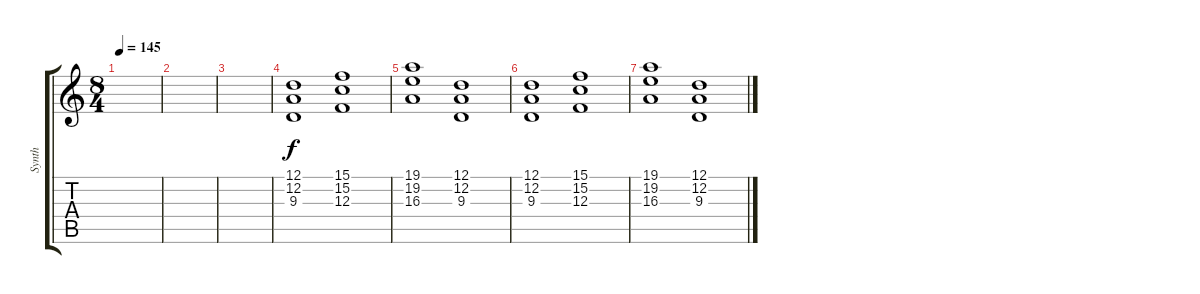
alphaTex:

\track ("Synth" "Synth") {instrument stringensemble1}
\staff {score tabs}
\tuning (D4 A3 F3 C3 G2 D2) {hide}
\ts (8 4)
\tempo 145
\clef g2
\ks c
|
|
|
(12.1 12.2 9.3).1{volume 9} (15.1 15.2 12.3).1 |
(19.1 19.2 16.3).1 (12.1 12.2 9.3).1 |
(12.1 12.2 9.3).1 (15.1 15.2 12.3).1 |
(19.1 19.2 16.3).1 (12.1 12.2 9.3).1
